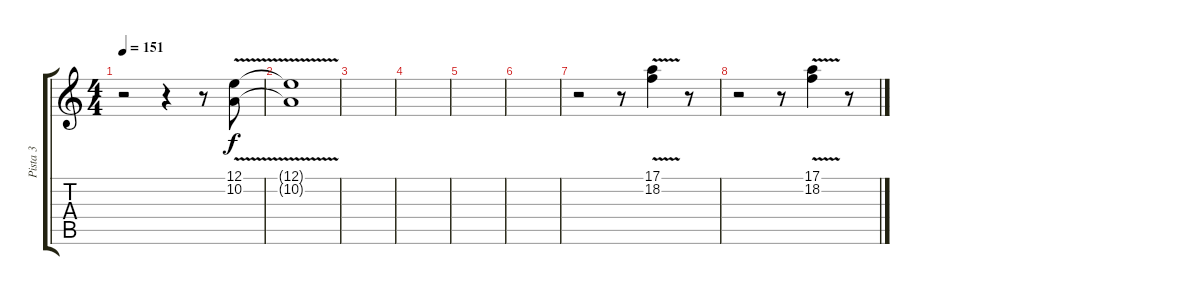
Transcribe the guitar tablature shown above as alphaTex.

\track ("Pista 3" "Pista 3") {instrument lead1square}
\staff {score tabs}
\tuning (E4 B3 G3 D3 A2 E2) {hide}
\ts (4 4)
\tempo 151
\clef g2
\ks c
r.2{dy f} r.4 r.8 (12.1{v} 10.2).8 |
(12.1{t} 10.2{t}).1 |
|
|
|
|
r.2 r.8 (17.1{v} 18.2{v}).4 r.8 |
r.2 r.8 (17.1{v} 18.2{v}).4 r.8
